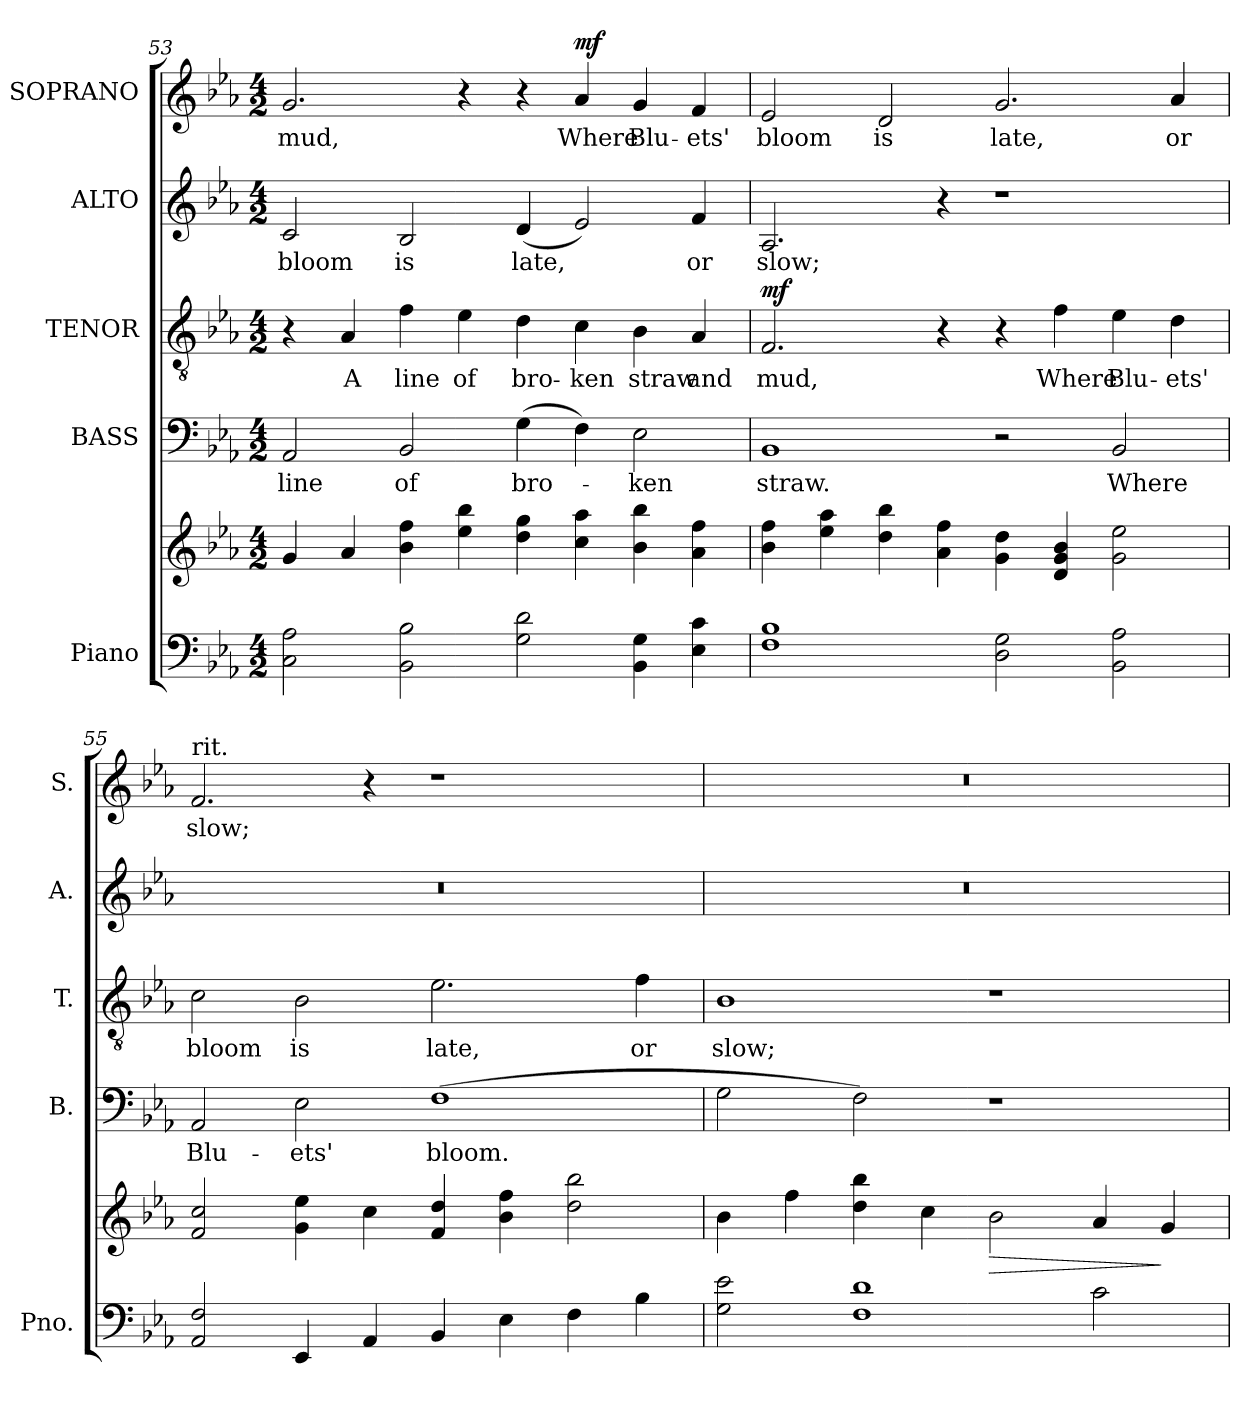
**kern	**kern	**dynam	**kern	**text	**kern	**text	**dynam	**kern	**text	**kern	**text	**dynam
*part5	*part5	*part5	*part4	*part4	*part3	*part3	*part3	*part2	*part2	*part1	*part1	*part1
*staff6	*staff5	*staff5/6	*staff4	*staff4	*staff3	*staff3	*staff3	*staff2	*staff2	*staff1	*staff1	*staff1
*I"Piano	*	*	*I"BASS	*	*I"TENOR	*	*	*I"ALTO	*	*I"SOPRANO	*	*
*I'Pno.	*	*	*I'B.	*	*I'T.	*	*	*I'A.	*	*I'S.	*	*
*clefF4	*clefG2	*	*clefF4	*	*clefGv2	*	*	*clefG2	*	*clefG2	*	*
*	*	*	*	*	*ITrd7c12	*	*	*	*	*	*	*
*k[b-e-a-]	*k[b-e-a-]	*	*k[b-e-a-]	*	*k[b-e-a-]	*	*	*k[b-e-a-]	*	*k[b-e-a-]	*	*
*E-:	*E-:	*	*E-:	*	*E-:	*	*	*E-:	*	*E-:	*	*
*M4/2	*M4/2	*	*M4/2	*	*M4/2	*	*	*M4/2	*	*M4/2	*	*
=53	=53	=53	=53	=53	=53	=53	=53	=53	=53	=53	=53	=53
!	!	!	!	!LO:LY:b:color=#000000	!	!	!	!	!	!	!	!
!	!	!	!	!	!	!	!	!	!LO:LY:b:color=#000000	!	!	!
!	!	!	!	!	!	!	!	!	!	!	!LO:LY:b:color=#000000	!
2Ci\ 2A-i	4gi/	.	2AA-i/	line	4r	.	.	2ci/	bloom	2.gi/	mud,	.
!	!	!	!	!	!	!LO:LY:b:color=#000000	!	!	!	!	!	!
.	4a-i/	.	.	.	4AA-i/	A	.	.	.	.	.	.
!	!	!	!	!LO:LY:b:color=#000000	!	!	!	!	!	!	!	!
!	!	!	!	!	!	!LO:LY:b:color=#000000	!	!	!	!	!	!
!	!	!	!	!	!	!	!	!	!LO:LY:b:color=#000000	!	!	!
2BB-i\ 2B-i	4b-i\ 4ffi	.	2BB-i/	of	4Fi\	line	.	2B-i/	is	.	.	.
!	!	!	!	!	!	!LO:LY:b:color=#000000	!	!	!	!	!	!
.	4ee-i\ 4bb-i	.	.	.	4E-i\	of	.	.	.	4r	.	.
!	!	!	!	!LO:LY:b:color=#000000	!	!	!	!	!	!	!	!
!	!	!	!	!	!	!LO:LY:b:color=#000000	!	!	!	!	!	!
!	!	!	!	!	!	!	!	!	!LO:LY:b:color=#000000	!	!	!
2Gi\ 2di	4ddi\ 4ggi	.	(4Gi\	bro-	4Di\	bro-	.	(4di/	late,	4r	.	.
!	!	!	!	!	!	!LO:LY:b:color=#000000	!	!	!	!	!	!
!	!	!	!	!	!	!	!	!	!	!	!LO:LY:b:color=#000000	!
.	4cci\ 4aa-i	.	4Fi\)	.	4Ci\	-ken	.	2e-i/)	.	4a-i/	Where	mf
!	!	!	!	!LO:LY:b:color=#000000	!	!	!	!	!	!	!	!
!	!	!	!	!	!	!LO:LY:b:color=#000000	!	!	!	!	!	!
!	!	!	!	!	!	!	!	!	!	!	!LO:LY:b:color=#000000	!
4BB-i\ 4Gi	4b-i\ 4bb-i	.	2E-i\	-ken	4BB-i\	straw	.	.	.	4gi/	Blu-	.
!	!	!	!	!	!	!LO:LY:b:color=#000000	!	!	!	!	!	!
!	!	!	!	!	!	!	!	!	!LO:LY:b:color=#000000	!	!	!
!	!	!	!	!	!	!	!	!	!	!	!LO:LY:b:color=#000000	!
4E-i\ 4ci	4a-i\ 4ffi	.	.	.	4AA-i/	and	.	4fi/	or	4fi/	-ets'	.
!!LO:LB:g=z
=54	=54	=54	=54	=54	=54	=54	=54	=54	=54	=54	=54	=54
!	!	!	!	!LO:LY:b:color=#000000	!	!	!	!	!	!	!	!
!	!	!	!	!	!	!LO:LY:b:color=#000000	!	!	!	!	!	!
!	!	!	!	!	!	!	!	!	!LO:LY:b:color=#000000	!	!	!
!	!	!	!	!	!	!	!	!	!	!	!LO:LY:b:color=#000000	!
1Fi 1B-i	4b-i\ 4ffi	.	1BB-i	straw.	2.FFi/	mud,	mf	2.A-i/	slow;	2e-i/	bloom	.
.	4ee-i\ 4aa-i	.	.	.	.	.	.	.	.	.	.	.
!	!	!	!	!	!	!	!	!	!	!	!LO:LY:b:color=#000000	!
.	4ddi\ 4bb-i	.	.	.	.	.	.	.	.	2di/	is	.
.	4a-i\ 4ffi	.	.	.	4r	.	.	4r	.	.	.	.
!	!	!	!	!	!	!	!	!	!	!	!LO:LY:b:color=#000000	!
2Di\ 2Gi	4gi\ 4ddi	.	2r	.	4r	.	.	1r	.	2.gi/	late,	.
!	!	!	!	!	!	!LO:LY:b:color=#000000	!	!	!	!	!	!
.	4di/ 4gi 4b-i	.	.	.	4Fi\	Where	.	.	.	.	.	.
!	!	!	!	!LO:LY:b:color=#000000	!	!	!	!	!	!	!	!
!	!	!	!	!	!	!LO:LY:b:color=#000000	!	!	!	!	!	!
2BB-i\ 2A-i	2gi\ 2ee-i	.	2BB-i/	Where	4E-i\	Blu-	.	.	.	.	.	.
!	!	!	!	!	!	!LO:LY:b:color=#000000	!	!	!	!	!	!
!	!	!	!	!	!	!	!	!	!	!	!LO:LY:b:color=#000000	!
.	.	.	.	.	4Di\	-ets'	.	.	.	4a-i/	or	.
=55	=55	=55	=55	=55	=55	=55	=55	=55	=55	=55	=55	=55
!	!	!	!	!LO:LY:b:color=#000000	!	!	!	!	!	!	!	!
!	!	!	!	!	!	!LO:LY:b:color=#000000	!	!LO:N:vis=1	!	!	!	!
!	!	!	!	!	!	!	!	!	!	!LO:TX:t=rit.	!	!
!	!	!	!	!	!	!	!	!	!	!	!LO:LY:b:color=#000000	!
2AA-i/ 2Fi	2fi/ 2cci	.	2AA-i/	Blu-	2Ci\	bloom	.	0r	.	2.fi/	slow;	.
!	!	!	!	!LO:LY:b:color=#000000	!	!	!	!	!	!	!	!
!	!	!	!	!	!	!LO:LY:b:color=#000000	!	!	!	!	!	!
4EE-i/	4gi\ 4ee-i	.	2E-i\	-ets'	2BB-i\	is	.	.	.	.	.	.
4AA-i/	4cci\	.	.	.	.	.	.	.	.	4r	.	.
!	!	!	!	!LO:LY:b:color=#000000	!	!	!	!	!	!	!	!
!	!	!	!	!	!	!LO:LY:b:color=#000000	!	!	!	!	!	!
4BB-i/	4fi/ 4ddi	.	(1Fi	bloom.	2.E-i\	late,	.	.	.	1r	.	.
4E-i\	4b-i\ 4ffi	.	.	.	.	.	.	.	.	.	.	.
4Fi\	2ddi\ 2bb-i	.	.	.	.	.	.	.	.	.	.	.
!	!	!	!	!	!	!LO:LY:b:color=#000000	!	!	!	!	!	!
4B-i\	.	.	.	.	4Fi\	or	.	.	.	.	.	.
=56	=56	=56	=56	=56	=56	=56	=56	=56	=56	=56	=56	=56
!	!	!	!	!	!	!LO:LY:b:color=#000000	!	!LO:N:vis=1	!	!LO:N:vis=1	!	!
2Gi\ 2e-i	4b-i\	.	2Gi\	.	1BB-i	slow;	.	0r	.	0r	.	.
.	4ffi\	.	.	.	.	.	.	.	.	.	.	.
1Fi 1di	4ddi\ 4bb-i	.	2Fi\)	.	.	.	.	.	.	.	.	.
.	4cci\	.	.	.	.	.	.	.	.	.	.	.
!	!	!LO:HP:b	!	!	!	!	!	!	!	!	!	!
.	2b-i\	>	1r	.	1r	.	.	.	.	.	.	.
2ci\	4a-i/	.	.	.	.	.	.	.	.	.	.	.
.	4gi/	]	.	.	.	.	.	.	.	.	.	.
=	=	=	=	=	=	=	=	=	=	=	=	=
*-	*-	*-	*-	*-	*-	*-	*-	*-	*-	*-	*-	*-
